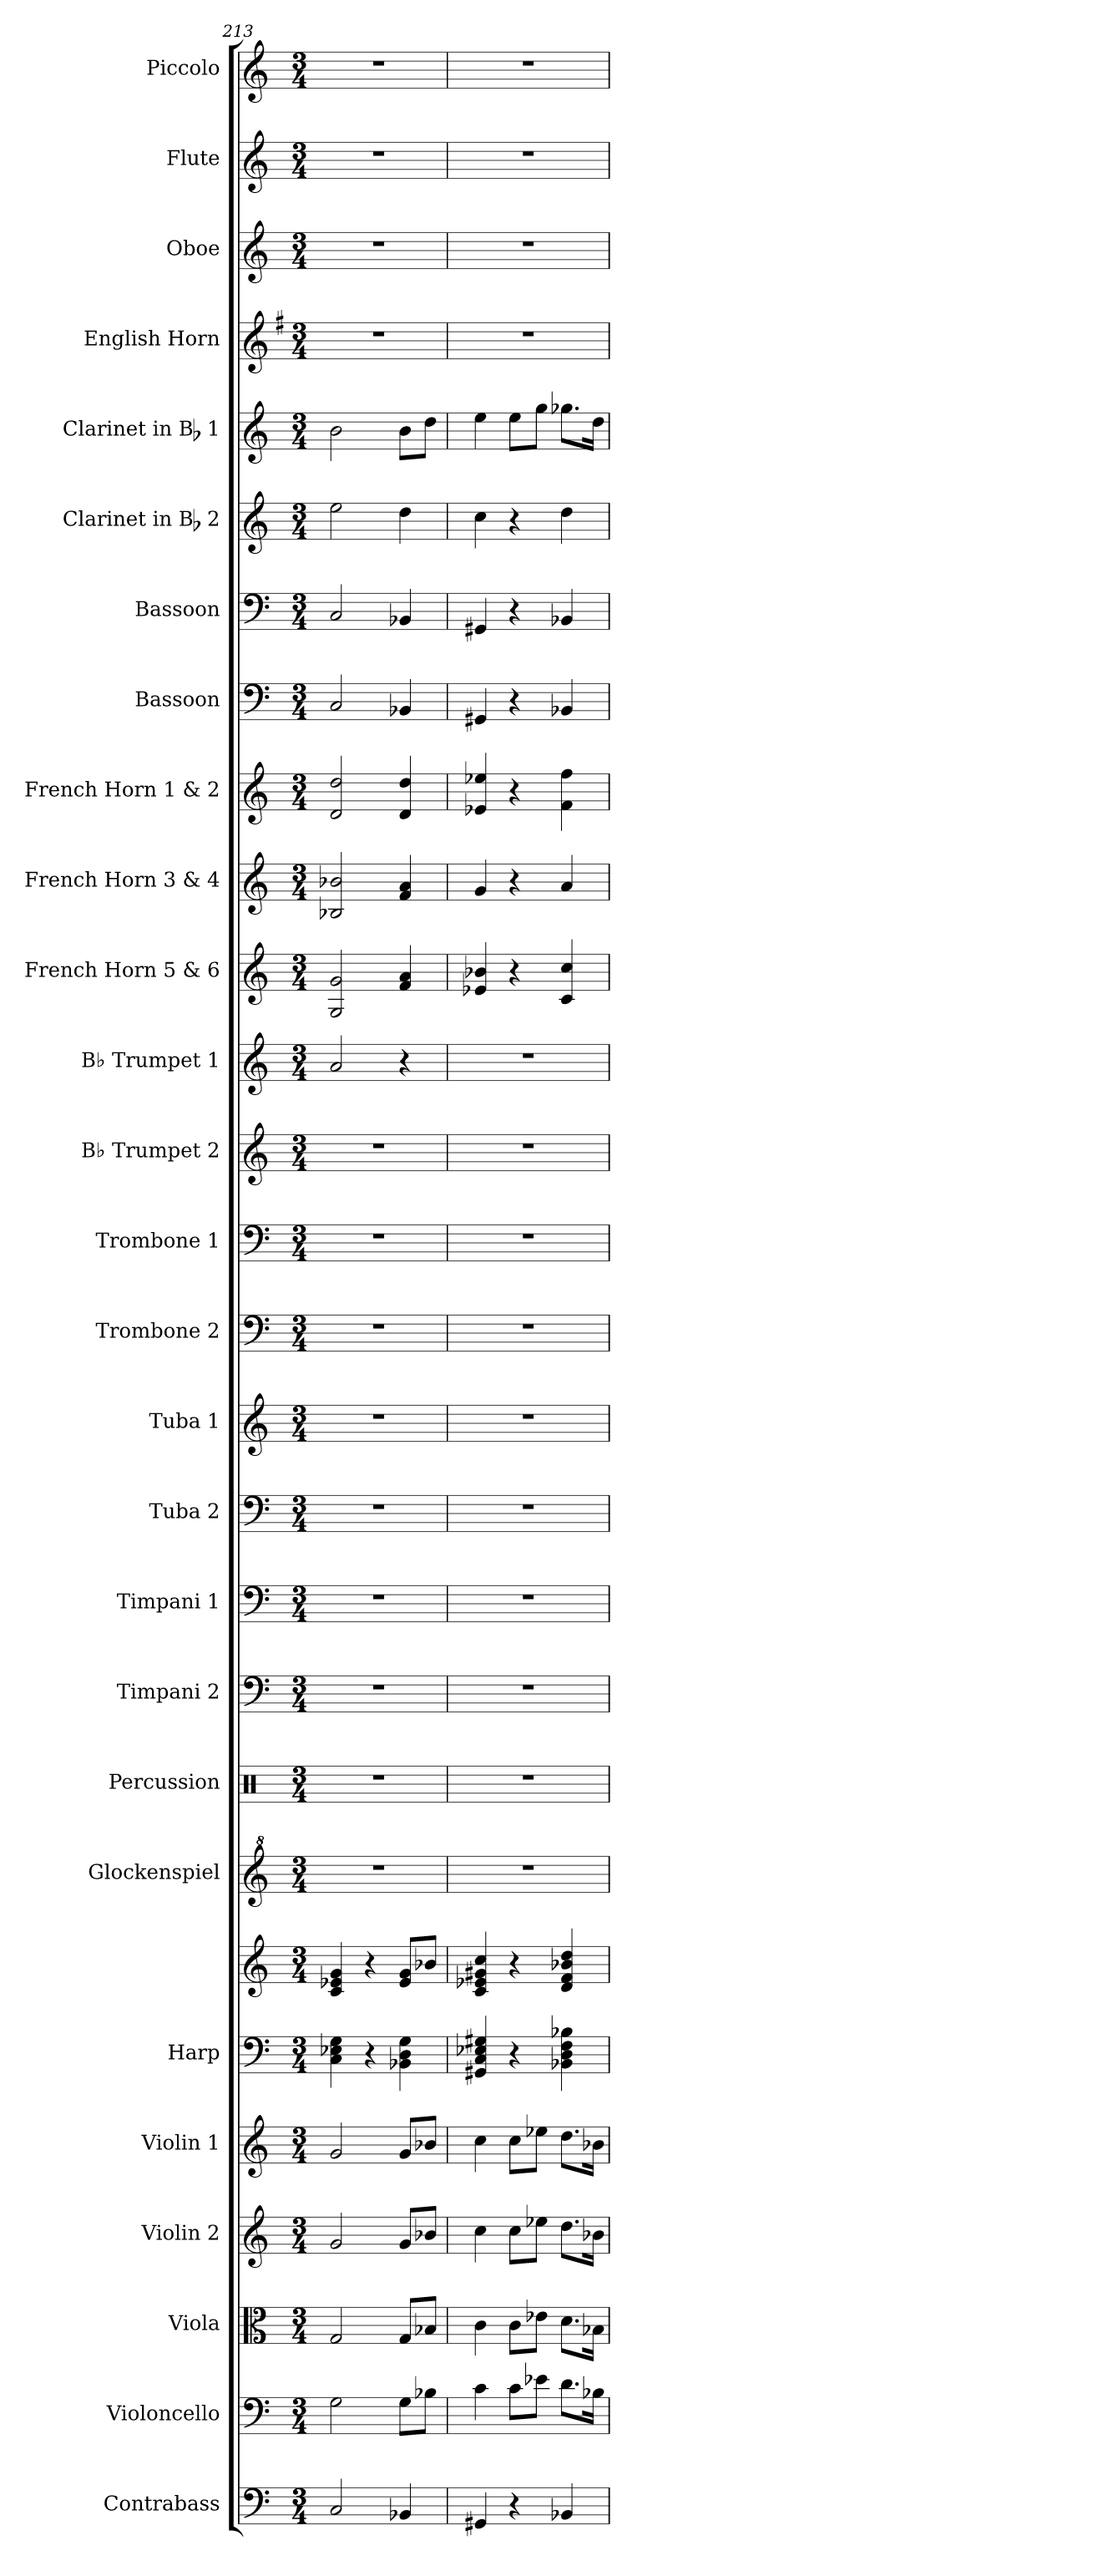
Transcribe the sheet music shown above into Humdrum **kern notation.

**kern	**kern	**kern	**kern	**kern	**kern	**kern	**kern	**kern	**kern	**kern	**kern	**kern	**kern	**kern	**kern	**kern	**kern	**kern	**kern	**kern	**kern	**kern	**kern	**kern	**kern	**kern	**kern
*part27	*part26	*part25	*part24	*part23	*part22	*part22	*part21	*part20	*part19	*part18	*part17	*part16	*part15	*part14	*part13	*part12	*part11	*part10	*part9	*part8	*part7	*part6	*part5	*part4	*part3	*part2	*part1
*staff28	*staff27	*staff26	*staff25	*staff24	*staff23	*staff22	*staff21	*staff20	*staff19	*staff18	*staff17	*staff16	*staff15	*staff14	*staff13	*staff12	*staff11	*staff10	*staff9	*staff8	*staff7	*staff6	*staff5	*staff4	*staff3	*staff2	*staff1
*I"Contrabass	*I"Violoncello	*I"Viola	*I"Violin 2	*I"Violin 1	*I"Harp	*	*I"Glockenspiel	*I"Percussion	*I"Timpani 2	*I"Timpani 1	*I"Tuba 2	*I"Tuba 1	*I"Trombone 2	*I"Trombone 1	*I"B♭ Trumpet 2	*I"B♭ Trumpet 1	*I"French Horn 5 &amp; 6	*I"French Horn 3 &amp; 4	*I"French Horn 1 &amp; 2	*I"Bassoon	*I"Bassoon	*I"Clarinet in Bb 2	*I"Clarinet in Bb 1	*I"English Horn	*I"Oboe	*I"Flute	*I"Piccolo
*I'Cbs.	*I'Vlc.	*I'Vla.	*I'Vln. 2	*I'Vln. 1	*I'Hrp.	*	*I'Glk.	*I'Perc.	*I'Timp. 2	*I'Timp. 1	*I'Tba. 2	*I'Tba. 1	*I'Tbn. 2	*I'Tbn. 1	*I'B♭ Tpt. 2	*I'B♭ Tpt. 1	*I'F Hn. 5 &amp; 6	*I'F Hn. 3 &amp; 4	*I'F Hn. 1 &amp; 2	*I'Bsn.	*I'Bsn.	*	*	*I'Eng Hn.	*I'Ob.	*I'Fl.	*I'Pic.
*clefF4	*clefF4	*clefC3	*clefG2	*clefG2	*clefF4	*clefG2	*clefG^2	*clefX	*clefF4	*clefF4	*clefF4	*clefG2	*clefF4	*clefF4	*clefG2	*clefG2	*clefG2	*clefG2	*clefG2	*clefF4	*clefF4	*clefG2	*clefG2	*clefG2	*clefG2	*clefG2	*clefG2
*	*	*	*	*	*	*	*	*	*	*	*	*	*	*	*ITrd1c2	*ITrd1c2	*ITrd4c7	*ITrd4c7	*ITrd4c7	*	*	*ITrd-5c-8	*ITrd-5c-8	*ITrd4c7	*	*	*
*k[]	*k[]	*k[]	*k[]	*k[]	*k[]	*k[]	*k[]	*k[]	*k[]	*k[]	*k[]	*k[]	*k[]	*k[]	*k[b-e-]	*k[b-e-]	*k[b-]	*k[b-]	*k[b-]	*k[]	*k[]	*k[b-e-a-d-]	*k[b-e-a-d-]	*k[]	*k[]	*k[]	*k[]
*M3/4	*M3/4	*M3/4	*M3/4	*M3/4	*M3/4	*M3/4	*M3/4	*M3/4	*M3/4	*M3/4	*M3/4	*M3/4	*M3/4	*M3/4	*M3/4	*M3/4	*M3/4	*M3/4	*M3/4	*M3/4	*M3/4	*M3/4	*M3/4	*M3/4	*M3/4	*M3/4	*M3/4
=213	=213	=213	=213	=213	=213	=213	=213	=213	=213	=213	=213	=213	=213	=213	=213	=213	=213	=213	=213	=213	=213	=213	=213	=213	=213	=213	=213
2C/	2G\	2G/	2g/	2g/	4C\ 4E-X\ 4G\	4c/ 4e-X/ 4g/	2.r	2.r	2.r	2.r	2.r	2.r	2.r	2.r	2.r	2g/	2C/ 2c/	2E-X/ 2e-X/	2G/ 2g/	2C/	2C/	2ccc\	2gg\	2.r	2.r	2.r	2.r
.	.	.	.	.	4r	4r	.	.	.	.	.	.	.	.	.	.	.	.	.	.	.	.	.	.	.	.	.
4BB-X/	8G\L	8G/L	8g/L	8g/L	4BB-X\ 4D\ 4G\	8e-/ 8g/L	.	.	.	.	.	.	.	.	.	4r	4B-/ 4d/	4B-/ 4d/	4G/ 4g/	4BB-X/	4BB-X/	4bb-\	8gg\L	.	.	.	.
.	8B-X\J	8B-X/J	8b-X/J	8b-X/J	.	8b-X/J	.	.	.	.	.	.	.	.	.	.	.	.	.	.	.	.	8bb-\J	.	.	.	.
=214	=214	=214	=214	=214	=214	=214	=214	=214	=214	=214	=214	=214	=214	=214	=214	=214	=214	=214	=214	=214	=214	=214	=214	=214	=214	=214	=214
4GG#X/	4c\	4c\	4cc\	4cc\	4GG#X/ 4C/ 4E-X/ 4G#X/	4c/ 4e-X/ 4g#X/ 4cc/	2.r	2.r	2.r	2.r	2.r	2.r	2.r	2.r	2.r	2.r	4A-X/ 4e-X/	4c/	4A-X/ 4a-X/	4GG#X/	4GG#X/	4aa-\	4ccc\	2.r	2.r	2.r	2.r
4r	8c\L	8c\L	8cc\L	8cc\L	4r	4r	.	.	.	.	.	.	.	.	.	.	4r	4r	4r	4r	4r	4r	8ccc\L	.	.	.	.
.	8e-X\J	8e-X\J	8ee-X\J	8ee-X\J	.	.	.	.	.	.	.	.	.	.	.	.	.	.	.	.	.	.	8eee-\J	.	.	.	.
4BB-X/	8.d\L	8.d\L	8.dd\L	8.dd\L	4BB-X\ 4D\ 4F\ 4B-X\	4d/ 4f/ 4b-X/ 4dd/	.	.	.	.	.	.	.	.	.	.	4F/ 4f/	4d/	4B-\ 4b-\	4BB-X/	4BB-X/	4bb-\	8.eee--X\L	.	.	.	.
.	16B-X\Jk	16B-X\Jk	16b-X\Jk	16b-X\Jk	.	.	.	.	.	.	.	.	.	.	.	.	.	.	.	.	.	.	16bb-\Jk	.	.	.	.
=	=	=	=	=	=	=	=	=	=	=	=	=	=	=	=	=	=	=	=	=	=	=	=	=	=	=	=
*-	*-	*-	*-	*-	*-	*-	*-	*-	*-	*-	*-	*-	*-	*-	*-	*-	*-	*-	*-	*-	*-	*-	*-	*-	*-	*-	*-
